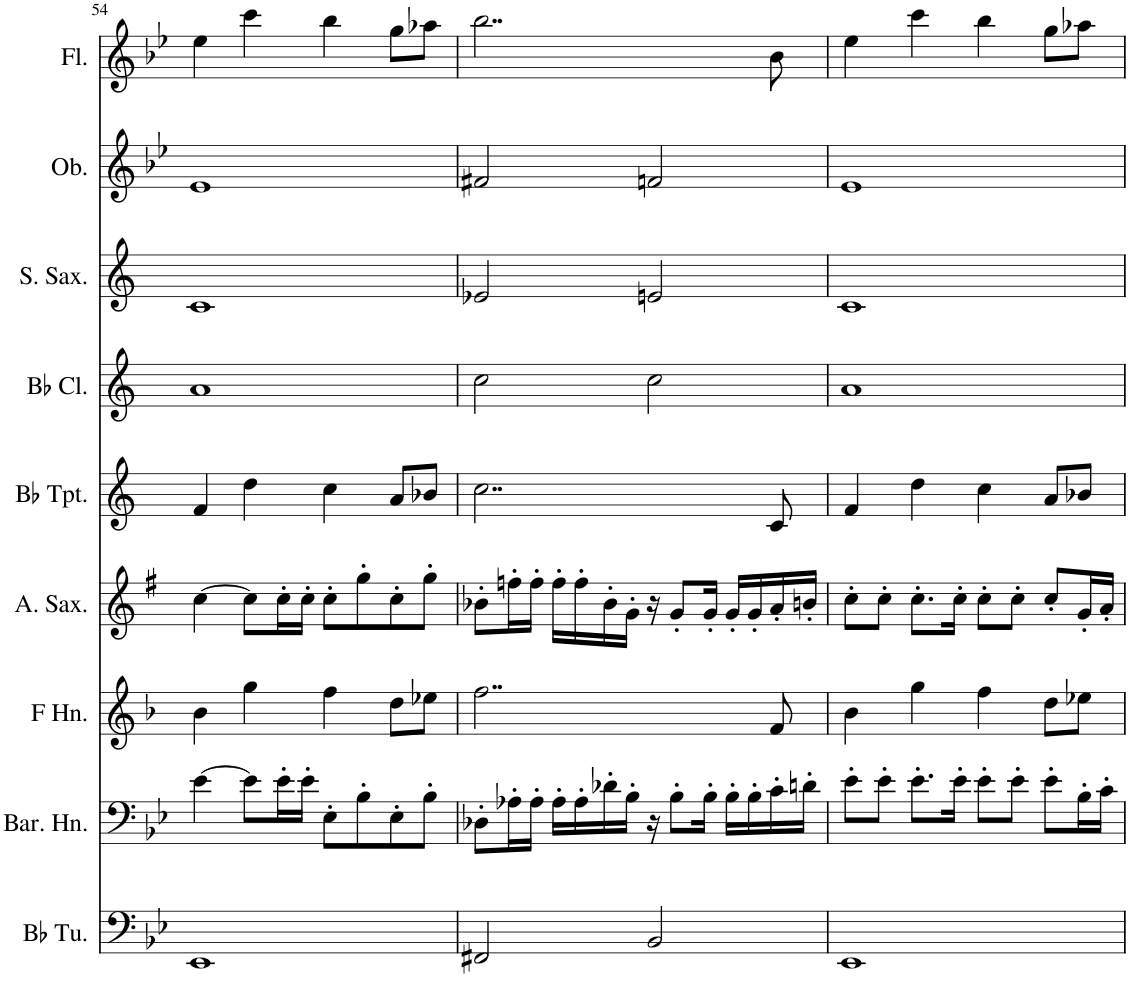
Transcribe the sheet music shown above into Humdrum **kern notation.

**kern	**kern	**kern	**kern	**kern	**kern	**kern	**kern	**kern
*part9	*part8	*part7	*part6	*part5	*part4	*part3	*part2	*part1
*staff9	*staff8	*staff7	*staff6	*staff5	*staff4	*staff3	*staff2	*staff1
*I"Bb Tuba	*I"Baritone Horn	*I"Horn in F	*I"Alto Saxophone	*I"Bb Trumpet	*I"Bb Clarinet	*I"Soprano Saxophone	*I"Oboe	*I"Flute
*I'Bb Tu.	*I'Bar. Hn.	*	*I'A. Sax.	*I'Bb Tpt.	*I'Bb Cl.	*I'S. Sax.	*I'Ob.	*I'Fl.
!!LO:PB:g=z
*clefF4	*clefF4	*clefG2	*clefG2	*clefG2	*clefG2	*clefG2	*clefG2	*clefG2
*	*Trd4c7	*Trd4c7	*Trd5c9	*Trd1c2	*Trd1c2	*Trd1c2	*	*
*k[b-e-]	*k[b-e-]	*k[b-]	*k[f#]	*k[]	*k[]	*k[]	*k[b-e-]	*k[b-e-]
*M4/4	*M4/4	*M4/4	*M4/4	*M4/4	*M4/4	*M4/4	*M4/4	*M4/4
=54	=54	=54	=54	=54	=54	=54	=54	=54
1EE-	[4e-\	4b-\	[4cc\	4f/	1a	1c	1e-	4ee-\
.	8e-\L]	4gg\	8cc\L]	4dd\	.	.	.	4ccc\
.	16e-'\L	.	16cc'\L	.	.	.	.	.
.	16e-'\JJ	.	16cc'\JJ	.	.	.	.	.
.	8E-'\L	4ff\	8cc'\L	4cc\	.	.	.	4bb-\
.	8B-'\	.	8gg'\	.	.	.	.	.
.	8E-'\	8dd\L	8cc'\	8a/L	.	.	.	8gg\L
.	8B-'\J	8ee-X\J	8gg'\J	8b-X/J	.	.	.	8aa-X\J
=55	=55	=55	=55	=55	=55	=55	=55	=55
2FF#X/	8D-X'\L	2..ff\	8b-X'\L	2..cc\	2cc\	2e-X/	2f#X/	2..bb-\
.	16A-X'\L	.	16ffn'\L	.	.	.	.	.
.	16A-'\JJ	.	16ff'\JJ	.	.	.	.	.
.	16A-'\LL	.	16ff'\LL	.	.	.	.	.
.	16A-'\	.	16ff'\	.	.	.	.	.
.	16d-X'\	.	16b-'\	.	.	.	.	.
.	16B-'\JJ	.	16g'\JJ	.	.	.	.	.
2BB-/	16r	.	16r	.	2cc\	2en/	2fn/	.
.	8B-'\L	.	8g'/L	.	.	.	.	.
.	16B-'\Jk	.	16g'/Jk	.	.	.	.	.
.	16B-'\LL	.	16g'/LL	.	.	.	.	.
.	16B-'\	.	16g'/	.	.	.	.	.
.	16c'\	8f/	16a'/	8c/	.	.	.	8b-\
.	16dn'\JJ	.	16bn'/JJ	.	.	.	.	.
=56	=56	=56	=56	=56	=56	=56	=56	=56
1EE-	8e-'\L	4b-\	8cc'\L	4f/	1a	1c	1e-	4ee-\
.	8e-'\J	.	8cc'\J	.	.	.	.	.
.	8.e-'\L	4gg\	8.cc'\L	4dd\	.	.	.	4ccc\
.	16e-'\Jk	.	16cc'\Jk	.	.	.	.	.
.	8e-'\L	4ff\	8cc'\L	4cc\	.	.	.	4bb-\
.	8e-'\J	.	8cc'\J	.	.	.	.	.
.	8e-'\L	8dd\L	8cc'/L	8a/L	.	.	.	8gg\L
.	16B-'\L	8ee-X\J	16g'/L	8b-X/J	.	.	.	8aa-X\J
.	16c'\JJ	.	16a'/JJ	.	.	.	.	.
=	=	=	=	=	=	=	=	=
*-	*-	*-	*-	*-	*-	*-	*-	*-
